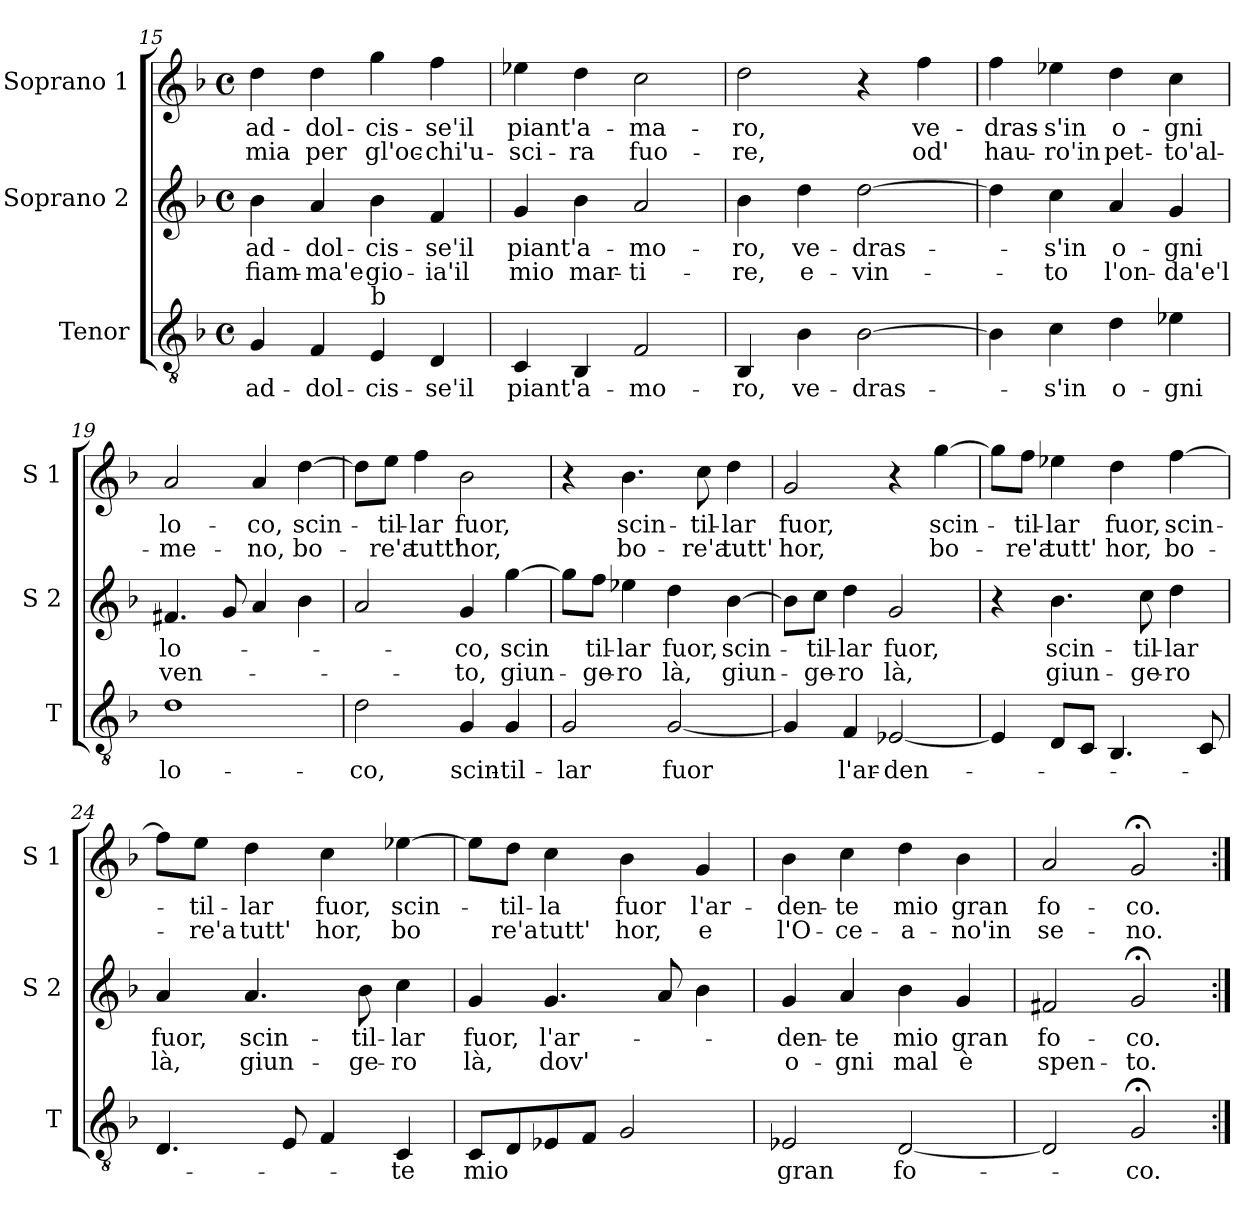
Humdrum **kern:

**kern	**text	**kern	**text	**text	**kern	**text	**text
*part3	*part3	*part2	*part2	*part2	*part1	*part1	*part1
*staff3	*staff3	*staff2	*staff2	*staff2	*staff1	*staff1	*staff1
*I"Tenor	*	*I"Soprano 2	*	*	*I"Soprano 1	*	*
*I'T	*	*I'S 2	*	*	*I'S 1	*	*
*clefGv2	*	*clefG2	*	*	*clefG2	*	*
*k[b-]	*	*k[b-]	*	*	*k[b-]	*	*
*F:	*	*F:	*	*	*F:	*	*
*M4/4	*	*M4/4	*	*	*M4/4	*	*
*met(c)	*	*met(c)	*	*	*met(c)	*	*
=15	=15	=15	=15	=15	=15	=15	=15
!	!LO:LY:b	!	!LO:LY:b	!LO:LY:b	!	!LO:LY:b	!LO:LY:b
4G/	ad-	4b-\	ad-	fiam-	4dd\	ad-	mia
!	!LO:LY:b	!	!LO:LY:b	!LO:LY:b	!	!LO:LY:b	!LO:LY:b
4F/	-dol-	4a/	-dol-	-ma'e	4dd\	-dol-	per
!LO:TX:a:t=b	!	!	!	!	!	!	!
!	!LO:LY:b	!	!LO:LY:b	!LO:LY:b	!	!LO:LY:b	!LO:LY:b
4E/	-cis-	4b-\	-cis-	gio-	4gg\	-cis-	gl'oc-
!	!LO:LY:b	!	!LO:LY:b	!LO:LY:b	!	!LO:LY:b	!LO:LY:b
4D/	-se'il	4f/	-se'il	-ia'il	4ff\	-se'il	-chi'u-
!!LO:PB:g=z
=16	=16	=16	=16	=16	=16	=16	=16
!	!LO:LY:b	!	!LO:LY:b	!LO:LY:b	!	!LO:LY:b	!LO:LY:b
4C/	piant'	4g/	piant'	mio	4ee-X\	piant'	-sci-
!	!LO:LY:b	!	!LO:LY:b	!LO:LY:b	!	!LO:LY:b	!LO:LY:b
4BB-/	a-	4b-\	a-	mar-	4dd\	a-	-ra
!	!LO:LY:b	!	!LO:LY:b	!LO:LY:b	!	!LO:LY:b	!LO:LY:b
2F/	-mo-	2a/	-mo-	-ti-	2cc\	-ma-	fuo-
=17	=17	=17	=17	=17	=17	=17	=17
!	!LO:LY:b	!	!LO:LY:b	!LO:LY:b	!	!LO:LY:b	!LO:LY:b
4BB-/	-ro,	4b-\	-ro,	-re,	2dd\	-ro,	-re,
!	!LO:LY:b	!	!LO:LY:b	!LO:LY:b	!	!	!
4B-\	ve-	4dd\	ve-	e-	.	.	.
!	!LO:LY:b	!	!LO:LY:b	!LO:LY:b	!	!	!
[2B-\	-dras-	[2dd\	-dras-	-vin-	4r	.	.
!	!	!	!	!	!	!LO:LY:b	!LO:LY:b
.	.	.	.	.	4ff\	ve-	od'
=18	=18	=18	=18	=18	=18	=18	=18
!	!	!	!	!	!	!LO:LY:b	!LO:LY:b
4B-\]	.	4dd\]	.	.	4ff\	-dras-	hau-
!	!LO:LY:b	!	!LO:LY:b	!LO:LY:b	!	!LO:LY:b	!LO:LY:b
4c\	-s'in	4cc\	-s'in	-to	4ee-X\	-s'in	-ro'in
!	!LO:LY:b	!	!LO:LY:b	!LO:LY:b	!	!LO:LY:b	!LO:LY:b
4d\	o-	4a/	o-	l'on-	4dd\	o-	pet-
!	!LO:LY:b	!	!LO:LY:b	!LO:LY:b	!	!LO:LY:b	!LO:LY:b
4e-X\	-gni	4g/	-gni	-da'e'l	4cc\	-gni	-to'al-
=19	=19	=19	=19	=19	=19	=19	=19
!	!LO:LY:b	!	!LO:LY:b	!LO:LY:b	!	!LO:LY:b	!LO:LY:b
1d	lo-	4.f#X/	lo-	ven-	2a/	lo-	-me-
.	.	8g/	.	.	.	.	.
!	!	!	!	!	!	!LO:LY:b	!LO:LY:b
.	.	4a/	.	.	4a/	-co,	-no,
!	!	!	!	!	!	!LO:LY:b	!LO:LY:b
.	.	4b-\	.	.	[4dd\	scin-	bo-
!!LO:LB:g=z
=20	=20	=20	=20	=20	=20	=20	=20
!	!LO:LY:b	!	!	!	!	!	!
2d\	-co,	2a/	.	.	8dd\L]	.	.
!	!	!	!	!	!	!LO:LY:b	!LO:LY:b
.	.	.	.	.	8ee\J	-til-	-re'a
!	!	!	!	!	!	!LO:LY:b	!LO:LY:b
.	.	.	.	.	4ff\	-lar	tutt'
!	!LO:LY:b	!	!LO:LY:b	!LO:LY:b	!	!LO:LY:b	!LO:LY:b
4G/	scin-	4g/	-co,	-to,	2b-\	fuor,	hor,
!	!LO:LY:b	!	!LO:LY:b	!LO:LY:b	!	!	!
4G/	-til-	[4gg\	scin	giun-	.	.	.
=21	=21	=21	=21	=21	=21	=21	=21
!	!LO:LY:b	!	!	!	!	!	!
2G/	-lar	8gg\L]	.	.	4r	.	.
!	!	!	!LO:LY:b	!LO:LY:b	!	!	!
.	.	8ff\J	til-	-ge-	.	.	.
!	!	!	!LO:LY:b	!LO:LY:b	!	!LO:LY:b	!LO:LY:b
.	.	4ee-X\	-lar	-ro	4.b-\	scin-	bo-
!	!LO:LY:b	!	!LO:LY:b	!LO:LY:b	!	!	!
[2G/	fuor	4dd\	fuor,	là,	.	.	.
!	!	!	!	!	!	!LO:LY:b	!LO:LY:b
.	.	.	.	.	8cc\	-til-	-re'a
!	!	!	!LO:LY:b	!LO:LY:b	!	!LO:LY:b	!LO:LY:b
.	.	[4b-\	scin-	giun-	4dd\	-lar	tutt'
=22	=22	=22	=22	=22	=22	=22	=22
!	!	!	!	!	!	!LO:LY:b	!LO:LY:b
4G/]	.	8b-\L]	.	.	2g/	fuor,	hor,
!	!	!	!LO:LY:b	!LO:LY:b	!	!	!
.	.	8cc\J	-til-	-ge-	.	.	.
!	!LO:LY:b	!	!LO:LY:b	!LO:LY:b	!	!	!
4F/	l'ar-	4dd\	-lar	-ro	.	.	.
!	!LO:LY:b	!	!LO:LY:b	!LO:LY:b	!	!	!
[2E-X/	-den-	2g/	fuor,	là,	4r	.	.
!	!	!	!	!	!	!LO:LY:b	!LO:LY:b
.	.	.	.	.	[4gg\	scin-	bo-
=23	=23	=23	=23	=23	=23	=23	=23
4E-/]	.	4r	.	.	8gg\L]	.	.
!	!	!	!	!	!	!LO:LY:b	!LO:LY:b
.	.	.	.	.	8ff\J	-til-	-re'a
!	!	!	!LO:LY:b	!LO:LY:b	!	!LO:LY:b	!LO:LY:b
8D/L	.	4.b-\	scin-	giun-	4ee-X\	-lar	tutt'
8C/J	.	.	.	.	.	.	.
!	!	!	!	!	!	!LO:LY:b	!LO:LY:b
4.BB-/	.	.	.	.	4dd\	fuor,	hor,
!	!	!	!LO:LY:b	!LO:LY:b	!	!	!
.	.	8cc\	-til-	-ge-	.	.	.
!	!	!	!LO:LY:b	!LO:LY:b	!	!LO:LY:b	!LO:LY:b
.	.	4dd\	-lar	-ro	[4ff\	scin-	bo-
8C/	.	.	.	.	.	.	.
!!LO:LB:g=z
=24	=24	=24	=24	=24	=24	=24	=24
!	!	!	!LO:LY:b	!LO:LY:b	!	!	!
4.D/	.	4a/	fuor,	là,	8ff\L]	.	.
!	!	!	!	!	!	!LO:LY:b	!LO:LY:b
.	.	.	.	.	8ee\J	-til-	-re'a
!	!	!	!LO:LY:b	!LO:LY:b	!	!LO:LY:b	!LO:LY:b
.	.	4.a/	scin-	giun-	4dd\	-lar	tutt'
8E/	.	.	.	.	.	.	.
!	!	!	!	!	!	!LO:LY:b	!LO:LY:b
4F/	.	.	.	.	4cc\	fuor,	hor,
!	!	!	!LO:LY:b	!LO:LY:b	!	!	!
.	.	8b-\	-til-	-ge-	.	.	.
!	!LO:LY:b	!	!LO:LY:b	!LO:LY:b	!	!LO:LY:b	!LO:LY:b
4C/	-te	4cc\	-lar	-ro	[4ee-X\	scin-	bo
=25	=25	=25	=25	=25	=25	=25	=25
!	!LO:LY:b	!	!LO:LY:b	!LO:LY:b	!	!	!
8C/L	mio	4g/	fuor,	là,	8ee-\L]	.	.
!	!	!	!	!	!	!LO:LY:b	!LO:LY:b
8D/	.	.	.	.	8dd\J	-til-	re'a
!	!	!	!LO:LY:b	!LO:LY:b	!	!LO:LY:b	!LO:LY:b
8E-X/	.	4.g/	l'ar-	dov'	4cc\	-la	tutt'
8F/J	.	.	.	.	.	.	.
!	!	!	!	!	!	!LO:LY:b	!LO:LY:b
2G/	.	.	.	.	4b-\	fuor	hor,
.	.	8a/	.	.	.	.	.
!	!	!	!	!	!	!LO:LY:b	!LO:LY:b
.	.	4b-\	.	.	4g/	l'ar-	e
=26	=26	=26	=26	=26	=26	=26	=26
!	!LO:LY:b	!	!LO:LY:b	!LO:LY:b	!	!LO:LY:b	!LO:LY:b
2E-X/	gran	4g/	-den-	o-	4b-\	-den-	l'O-
!	!	!	!LO:LY:b	!LO:LY:b	!	!LO:LY:b	!LO:LY:b
.	.	4a/	-te	-gni	4cc\	-te	-ce-
!	!LO:LY:b	!	!LO:LY:b	!LO:LY:b	!	!LO:LY:b	!LO:LY:b
[2D/	fo-	4b-\	mio	mal	4dd\	mio	-a-
!	!	!	!LO:LY:b	!LO:LY:b	!	!LO:LY:b	!LO:LY:b
.	.	4g/	gran	è	4b-\	gran	-no'in
=27	=27	=27	=27	=27	=27	=27	=27
!	!	!	!LO:LY:b	!LO:LY:b	!	!LO:LY:b	!LO:LY:b
2D/]	.	2f#X/	fo-	spen-	2a/	fo-	se-
!	!LO:LY:b	!	!LO:LY:b	!LO:LY:b	!	!LO:LY:b	!LO:LY:b
2G;</	-co.	2g;</	-co.	-to.	2g;</	-co.	-no.
=:|!	=:|!	=:|!	=:|!	=:|!	=:|!	=:|!	=:|!
*-	*-	*-	*-	*-	*-	*-	*-
